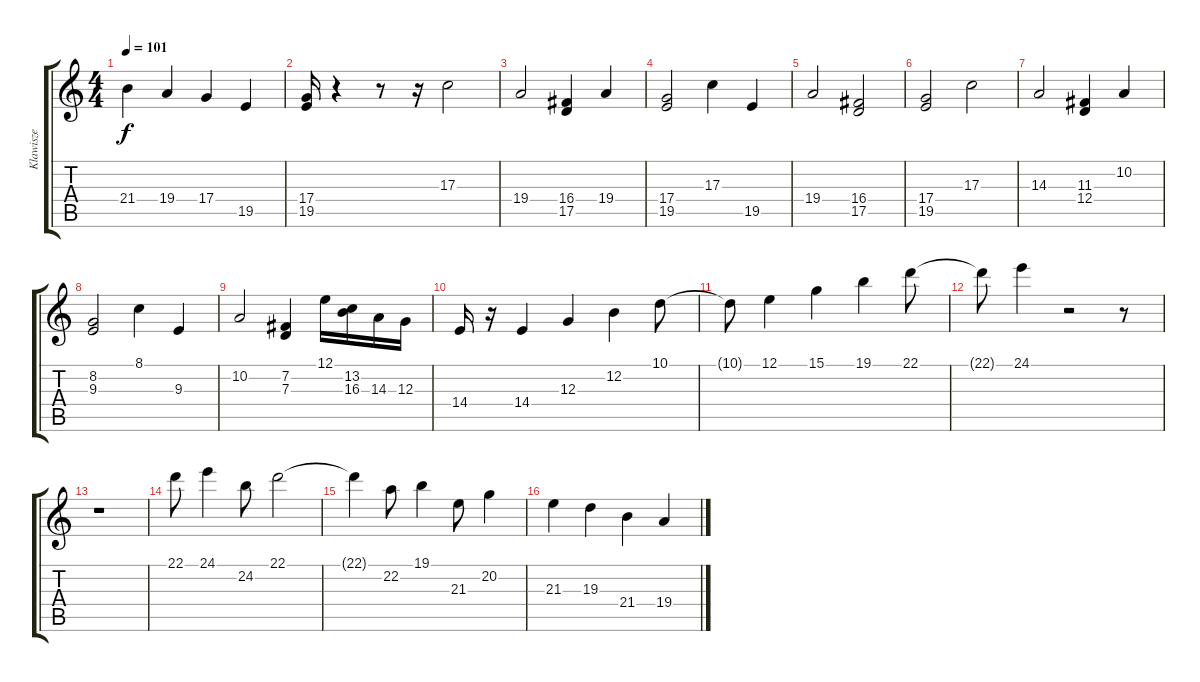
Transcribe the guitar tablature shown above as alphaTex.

\track ("Klawisze" "Klawisze") {instrument electricpiano1}
\staff {score tabs}
\tuning (E4 B3 G3 D3 A2 E2) {hide}
\ts (4 4)
\tempo 101
\clef g2
\ks c
21.4.4{dy f} 19.4.4 17.4.4 19.5.4 |
(17.4 19.5).16 r.4 r.8 r.16 17.3.2 |
19.4.2 (16.4 17.5).4 19.4.4 |
(17.4 19.5).2 17.3.4 19.5.4 |
19.4.2 (16.4 17.5).2 |
(17.4 19.5).2 17.3.2 |
14.3.2 (11.3 12.4).4 10.2.4 |
(8.2 9.3).2 8.1.4 9.3.4 |
10.2.2 (7.2 7.3).4 12.1.16 (13.2 16.3).16 14.3.16 12.3.16 |
14.4.16 r.16 14.4.4 12.3.4 12.2.4 10.1.8 |
10.1{t}.8 12.1.4 15.1.4 19.1.4 22.1.8 |
22.1{t}.8 24.1.4 r.2 r.8 |
r.1 |
22.1.8 24.1.4 24.2.8 22.1.2 |
22.1{t}.4 22.2.8 19.1.4 21.3.8 20.2.4 |
21.3.4 19.3.4 21.4.4 19.4.4
